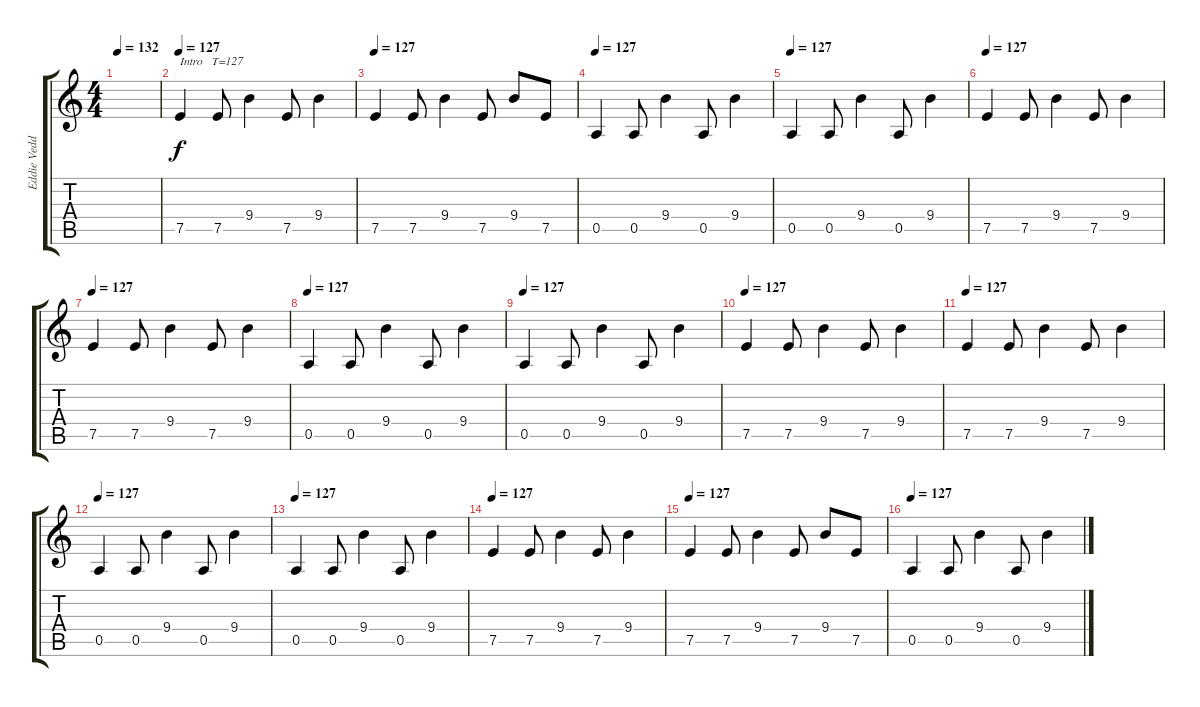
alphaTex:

\track ("Eddie Vedder" "Eddie Vedd") {instrument distortionguitar}
\staff {score tabs}
\tuning (E4 B3 G3 D3 A2 E2) {hide}
\ts (4 4)
\tempo 132
\clef g2
\ks c
|
\tempo 127
7.5.4{txt "Intro   T=127" instrument electricguitarclean} 7.5.8{instrument electricguitarclean} 9.4.4{instrument electricguitarclean} 7.5.8{instrument electricguitarclean} 9.4.4{instrument electricguitarclean} |
\tempo 127
7.5.4{instrument electricguitarclean} 7.5.8{instrument electricguitarclean} 9.4.4{instrument electricguitarclean} 7.5.8{instrument electricguitarclean} 9.4.8{instrument electricguitarclean} 7.5.8{instrument electricguitarclean} |
\tempo 127
0.5.4{instrument electricguitarclean} 0.5.8{instrument electricguitarclean} 9.4.4{instrument electricguitarclean} 0.5.8{instrument electricguitarclean} 9.4.4{instrument electricguitarclean} |
\tempo 127
0.5.4{instrument electricguitarclean} 0.5.8{instrument electricguitarclean} 9.4.4{instrument electricguitarclean} 0.5.8{instrument electricguitarclean} 9.4.4{instrument electricguitarclean} |
\tempo 127
7.5.4{instrument electricguitarclean} 7.5.8{instrument electricguitarclean} 9.4.4{instrument electricguitarclean} 7.5.8{instrument electricguitarclean} 9.4.4{instrument electricguitarclean} |
\tempo 127
7.5.4{instrument electricguitarclean} 7.5.8{instrument electricguitarclean} 9.4.4{instrument electricguitarclean} 7.5.8{instrument electricguitarclean} 9.4.4{instrument electricguitarclean} |
\tempo 127
0.5.4{instrument electricguitarclean} 0.5.8{instrument electricguitarclean} 9.4.4{instrument electricguitarclean} 0.5.8{instrument electricguitarclean} 9.4.4{instrument electricguitarclean} |
\tempo 127
0.5.4{instrument electricguitarclean} 0.5.8{instrument electricguitarclean} 9.4.4{instrument electricguitarclean} 0.5.8{instrument electricguitarclean} 9.4.4{instrument electricguitarclean} |
\tempo 127
7.5.4{instrument electricguitarclean} 7.5.8{instrument electricguitarclean} 9.4.4{instrument electricguitarclean} 7.5.8{instrument electricguitarclean} 9.4.4{instrument electricguitarclean} |
\tempo 127
7.5.4{instrument electricguitarclean} 7.5.8{instrument electricguitarclean} 9.4.4{instrument electricguitarclean} 7.5.8{instrument electricguitarclean} 9.4.4{instrument electricguitarclean} |
\tempo 127
0.5.4{instrument electricguitarclean} 0.5.8{instrument electricguitarclean} 9.4.4{instrument electricguitarclean} 0.5.8{instrument electricguitarclean} 9.4.4{instrument electricguitarclean} |
\tempo 127
0.5.4{instrument electricguitarclean} 0.5.8{instrument electricguitarclean} 9.4.4{instrument electricguitarclean} 0.5.8{instrument electricguitarclean} 9.4.4{instrument electricguitarclean} |
\tempo 127
7.5.4{instrument electricguitarclean} 7.5.8{instrument electricguitarclean} 9.4.4{instrument electricguitarclean} 7.5.8{instrument electricguitarclean} 9.4.4{instrument electricguitarclean} |
\tempo 127
7.5.4{instrument electricguitarclean} 7.5.8{instrument electricguitarclean} 9.4.4{instrument electricguitarclean} 7.5.8{instrument electricguitarclean} 9.4.8{instrument electricguitarclean} 7.5.8{instrument electricguitarclean} |
\tempo 127
0.5.4{instrument electricguitarclean} 0.5.8{instrument electricguitarclean} 9.4.4{instrument electricguitarclean} 0.5.8{instrument electricguitarclean} 9.4.4{instrument electricguitarclean}
